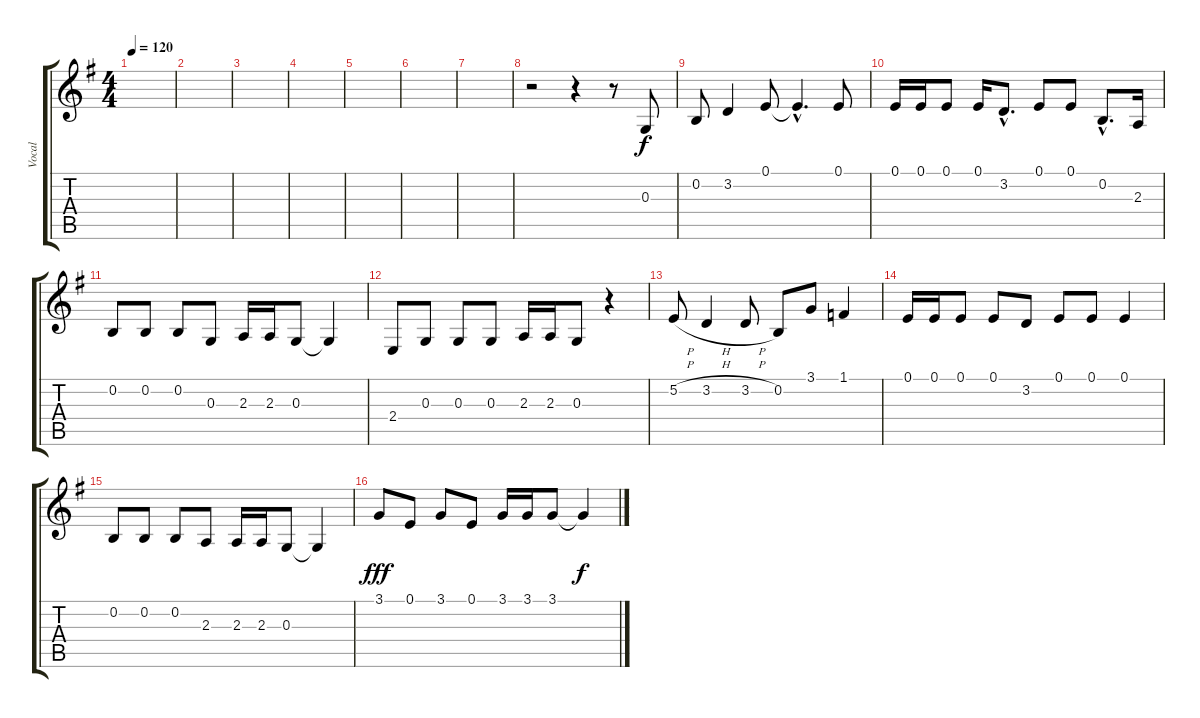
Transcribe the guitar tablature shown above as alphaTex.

\track ("Vocal" "Vocal") {instrument lead1square}
\staff {score tabs}
\tuning (E4 B3 G3 D3 A2 E2) {hide}
\ts (4 4)
\tempo 120
\clef g2
\ks g
|
|
|
|
|
|
|
r.2 r.4 r.8 0.3.8{dy f} |
0.2.8 3.2.4 0.1.8 0.1{hac t}.4{d} 0.1.8 |
0.1.16 0.1.16 0.1.8 0.1.16 3.2{hac}.8{d} 0.1.8 0.1.8 0.2{hac}.8{d} 2.3.16 |
0.2.8 0.2.8 0.2.8 0.3.8 2.3.16 2.3.16 0.3.8 0.3{t}.4 |
2.4.8 0.3.8 0.3.8 0.3.8 2.3.16 2.3.16 0.3.8 r.4 |
5.2{h}.8 3.2{h}.4 3.2{h}.8 0.2.8 3.1.8 1.1.4 |
0.1.16 0.1.16 0.1.8 0.1.8 3.2.8 0.1.8 0.1.8 0.1.4 |
0.2.8 0.2.8 0.2.8 2.3.8 2.3.16 2.3.16 0.3.8 0.3{t}.4 |
3.1.8{dy fff} 0.1.8 3.1.8 0.1.8 3.1.16 3.1.16 3.1.8 3.1{t}.4{dy f}
